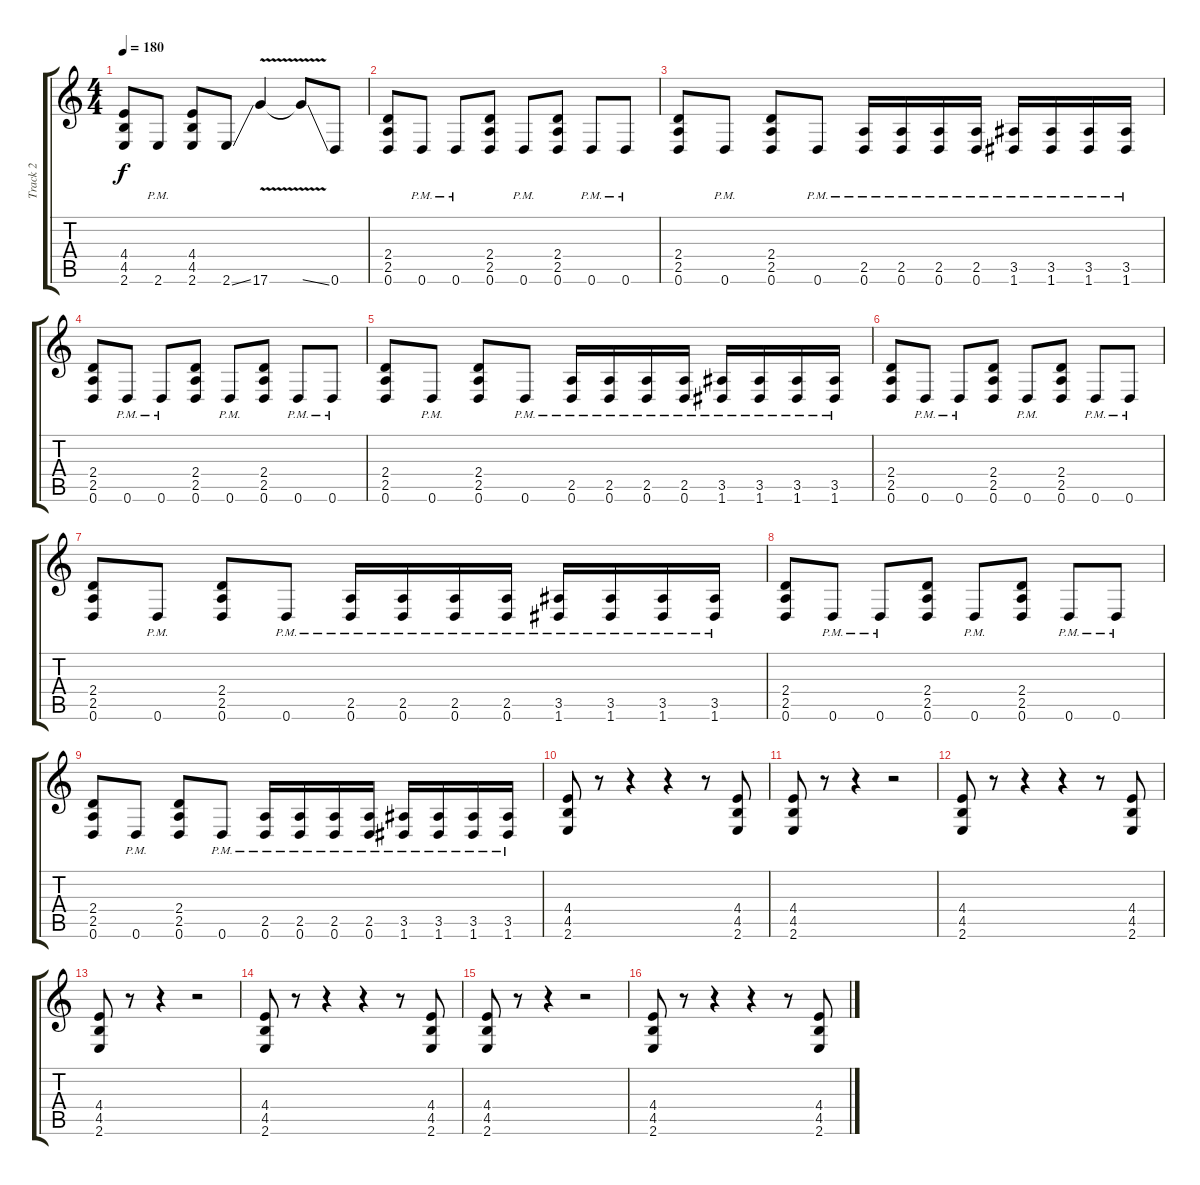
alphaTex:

\track ("Track 2" "Track 2") {instrument distortionguitar}
\staff {score tabs}
\tuning (D4 A3 F3 C3 G2 D2) {hide}
\ts (4 4)
\tempo 180
\clef g2
\ks c
(4.4 4.5 2.6).8{dy f} 2.6{pm}.8 (4.4 4.5 2.6).8 2.6{ss}.8 17.6{v}.4 17.6{v ss t}.8 0.6.8 |
(2.4 2.5 0.6).8 0.6{pm}.8 0.6{pm}.8 (2.4 2.5 0.6).8 0.6{pm}.8 (2.4 2.5 0.6).8 0.6{pm}.8 0.6{pm}.8 |
(2.4 2.5 0.6).8 0.6{pm}.8 (2.4 2.5 0.6).8 0.6{pm}.8 (2.5 0.6{pm}).16 (2.5 0.6{pm}).16 (2.5 0.6{pm}).16 (2.5 0.6{pm}).16 (3.5 1.6{pm}).16 (3.5 1.6{pm}).16 (3.5 1.6{pm}).16 (3.5 1.6{pm}).16 |
(2.4 2.5 0.6).8 0.6{pm}.8 0.6{pm}.8 (2.4 2.5 0.6).8 0.6{pm}.8 (2.4 2.5 0.6).8 0.6{pm}.8 0.6{pm}.8 |
(2.4 2.5 0.6).8 0.6{pm}.8 (2.4 2.5 0.6).8 0.6{pm}.8 (2.5 0.6{pm}).16 (2.5 0.6{pm}).16 (2.5 0.6{pm}).16 (2.5 0.6{pm}).16 (3.5 1.6{pm}).16 (3.5 1.6{pm}).16 (3.5 1.6{pm}).16 (3.5 1.6{pm}).16 |
(2.4 2.5 0.6).8 0.6{pm}.8 0.6{pm}.8 (2.4 2.5 0.6).8 0.6{pm}.8 (2.4 2.5 0.6).8 0.6{pm}.8 0.6{pm}.8 |
(2.4 2.5 0.6).8 0.6{pm}.8 (2.4 2.5 0.6).8 0.6{pm}.8 (2.5 0.6{pm}).16 (2.5 0.6{pm}).16 (2.5 0.6{pm}).16 (2.5 0.6{pm}).16 (3.5 1.6{pm}).16 (3.5 1.6{pm}).16 (3.5 1.6{pm}).16 (3.5 1.6{pm}).16 |
(2.4 2.5 0.6).8 0.6{pm}.8 0.6{pm}.8 (2.4 2.5 0.6).8 0.6{pm}.8 (2.4 2.5 0.6).8 0.6{pm}.8 0.6{pm}.8 |
(2.4 2.5 0.6).8 0.6{pm}.8 (2.4 2.5 0.6).8 0.6{pm}.8 (2.5 0.6{pm}).16 (2.5 0.6{pm}).16 (2.5 0.6{pm}).16 (2.5 0.6{pm}).16 (3.5 1.6{pm}).16 (3.5 1.6{pm}).16 (3.5 1.6{pm}).16 (3.5 1.6{pm}).16 |
(4.4 4.5 2.6).8 r.8 r.4 r.4 r.8 (4.4 4.5 2.6).8 |
(4.4 4.5 2.6).8 r.8 r.4 r.2 |
(4.4 4.5 2.6).8 r.8 r.4 r.4 r.8 (4.4 4.5 2.6).8 |
(4.4 4.5 2.6).8 r.8 r.4 r.2 |
(4.4 4.5 2.6).8 r.8 r.4 r.4 r.8 (4.4 4.5 2.6).8 |
(4.4 4.5 2.6).8 r.8 r.4 r.2 |
(4.4 4.5 2.6).8 r.8 r.4 r.4 r.8 (4.4 4.5 2.6).8
